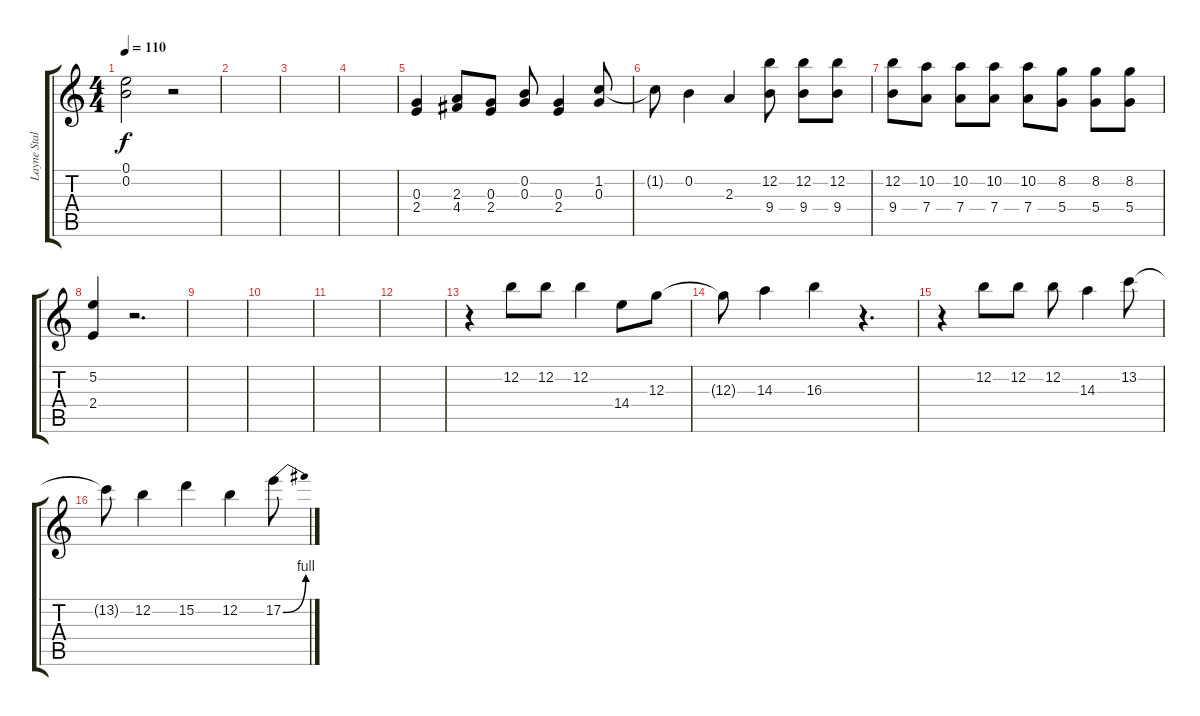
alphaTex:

\track ("Layne Staley" "Layne Stal") {instrument electricguitarjazz}
\staff {score tabs}
\tuning (E4 B3 G3 D3 A2 E2) {hide}
\ts (4 4)
\tempo 110
\clef g2
\ks c
(0.1 0.2).2{dy f} r.2 |
|
|
|
(0.3 2.4).4 (2.3 4.4).8 (0.3 2.4).8 (0.2 0.3).8 (0.3 2.4).4 (1.2 0.3).8 |
1.2{t}.8 0.2.4 2.3.4 (12.2 9.4).8 (12.2 9.4).8 (12.2 9.4).8 |
(12.2 9.4).8 (10.2 7.4).8 (10.2 7.4).8 (10.2 7.4).8 (10.2 7.4).8 (8.2 5.4).8 (8.2 5.4).8 (8.2 5.4).8 |
(5.2 2.4).4 r.2{d} |
|
|
|
|
r.4 12.2.8 12.2.8 12.2.4 14.4.8 12.3.8 |
12.3{t}.8 14.3.4 16.3.4 r.4{d} |
r.4 12.2.8 12.2.8 12.2.8 14.3.4 13.2.8 |
13.2{t}.8 12.2.4 15.2.4 12.2.4 17.2{be (bend 0 0 60 4)}.8
